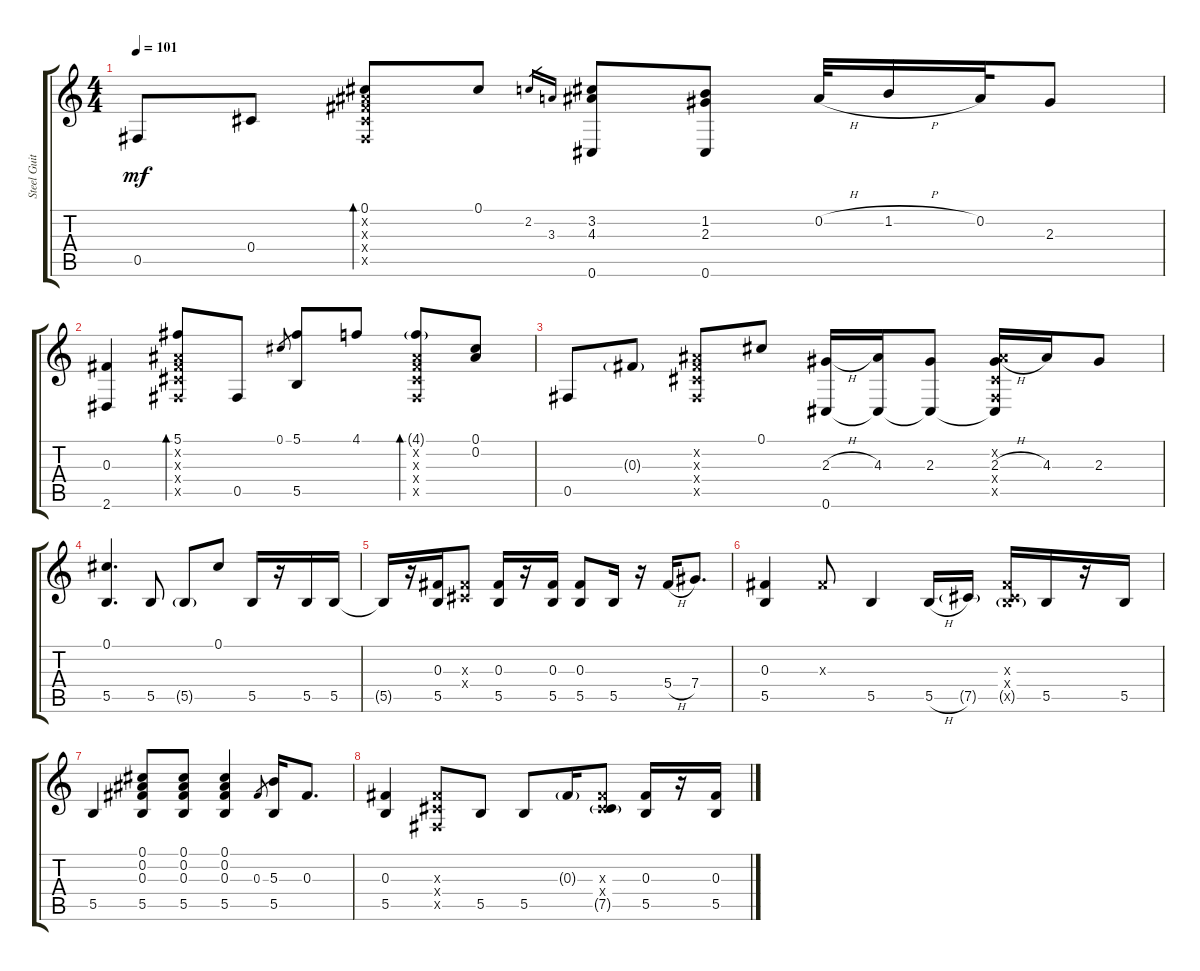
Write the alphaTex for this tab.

\track ("Steel Guitar" "Steel Guit") {instrument acousticguitarsteel}
\staff {score tabs}
\tuning (Db4 Bb3 Gb3 Db3 Gb2 Db2) {hide}
\ts (4 4)
\tempo 101
\clef g2
\ks c
0.5.8{dy mf} 0.4.8 (0.1 0.2{x} 0.3{x} 0.4{x} 0.5{x}).8{bd 30} 0.1.8 2.2.16{gr} 3.3.16{gr} (3.2 4.3 0.6).8 (1.2 2.3 0.6).8 0.2{h}.32 1.2{h}.16 0.2.32 2.3.8 |
(0.3 2.6).4 (5.1 0.2{x} 0.3{x} 0.4{x} 0.5{x}).8{bd 30} 0.5.8 0.1.8{gr} (5.1 5.5).8 4.1.8 (4.1{g} 0.2{x} 0.3{x} 0.4{x} 0.5{x}).8{bd 30} (0.1 0.2).8 |
0.5.8 0.3{g}.8 (0.2{x} 0.3{x} 0.4{x} 0.5{x}).8 0.1.8 (2.3{h} 0.6).16 (4.3 0.6{t}).16 (2.3 0.6{t}).8 (0.2{x} 2.3{h} 0.4{x} 0.5{x} 0.6{t}).16 4.3.16 2.3.8 |
(0.1 5.5).4{d} 5.5.8 5.5{g}.8 0.1.8 5.5.16 r.16 5.5.16 5.5.16 |
5.5{t}.16 r.16 (0.3 5.5).16 (0.3{x} 0.4{x}).8 (0.3 5.5).16 r.16 (0.3 5.5).16 (0.3 5.5).8 5.5.16 r.16 5.4{h}.16 7.4.8{d} |
(0.3 5.5).4 0.3{x}.8 5.5.4 5.5{h}.16 7.5{g}.16 (0.3{x} 0.4{x} 5.5{g x}).16 5.5.16 r.16 5.5.16 |
5.5.4 (0.1 0.2 0.3 5.5).8 (0.1 0.2 0.3 5.5).8 (0.1 0.2 0.3 5.5).4 0.3.8{gr} (5.3 5.5).16 0.3.8{d} |
(0.3 5.5).4 (0.3{x} 0.4{x} 0.5{x}).8 5.5.8 5.5.8 0.3{g}.16 (0.3{x} 0.4{x} 7.5{g}).8 (0.3 5.5).16 r.16 (0.3 5.5).16
